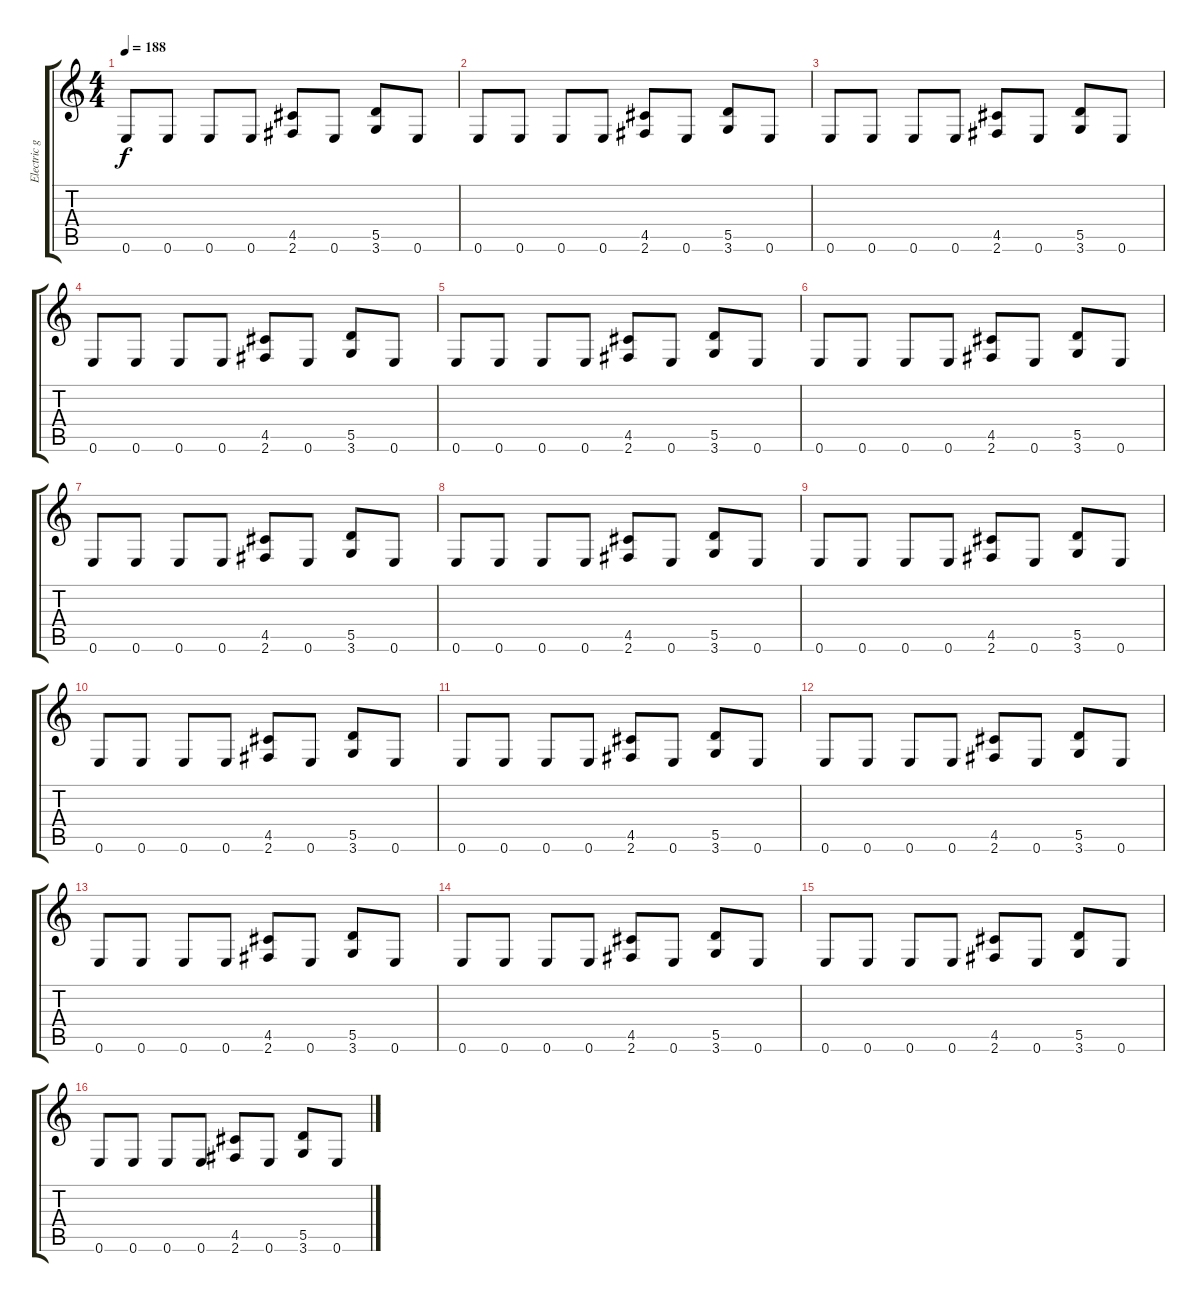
\track ("Electric guitar (Euronymous)" "Electric g") {instrument distortionguitar}
\staff {score tabs}
\tuning (E4 B3 G3 D3 A2 E2) {hide}
\ts (4 4)
\tempo 188
\clef g2
\ks c
0.6.8{dy f} 0.6.8 0.6.8 0.6.8 (4.5 2.6).8 0.6.8 (5.5 3.6).8 0.6.8 |
0.6.8 0.6.8 0.6.8 0.6.8 (4.5 2.6).8 0.6.8 (5.5 3.6).8 0.6.8 |
0.6.8 0.6.8 0.6.8 0.6.8 (4.5 2.6).8 0.6.8 (5.5 3.6).8 0.6.8 |
0.6.8 0.6.8 0.6.8 0.6.8 (4.5 2.6).8 0.6.8 (5.5 3.6).8 0.6.8 |
0.6.8 0.6.8 0.6.8 0.6.8 (4.5 2.6).8 0.6.8 (5.5 3.6).8 0.6.8 |
0.6.8 0.6.8 0.6.8 0.6.8 (4.5 2.6).8 0.6.8 (5.5 3.6).8 0.6.8 |
0.6.8 0.6.8 0.6.8 0.6.8 (4.5 2.6).8 0.6.8 (5.5 3.6).8 0.6.8 |
0.6.8 0.6.8 0.6.8 0.6.8 (4.5 2.6).8 0.6.8 (5.5 3.6).8 0.6.8 |
0.6.8 0.6.8 0.6.8 0.6.8 (4.5 2.6).8 0.6.8 (5.5 3.6).8 0.6.8 |
0.6.8 0.6.8 0.6.8 0.6.8 (4.5 2.6).8 0.6.8 (5.5 3.6).8 0.6.8 |
0.6.8 0.6.8 0.6.8 0.6.8 (4.5 2.6).8 0.6.8 (5.5 3.6).8 0.6.8 |
0.6.8 0.6.8 0.6.8 0.6.8 (4.5 2.6).8 0.6.8 (5.5 3.6).8 0.6.8 |
0.6.8 0.6.8 0.6.8 0.6.8 (4.5 2.6).8 0.6.8 (5.5 3.6).8 0.6.8 |
0.6.8 0.6.8 0.6.8 0.6.8 (4.5 2.6).8 0.6.8 (5.5 3.6).8 0.6.8 |
0.6.8 0.6.8 0.6.8 0.6.8 (4.5 2.6).8 0.6.8 (5.5 3.6).8 0.6.8 |
0.6.8 0.6.8 0.6.8 0.6.8 (4.5 2.6).8 0.6.8 (5.5 3.6).8 0.6.8
